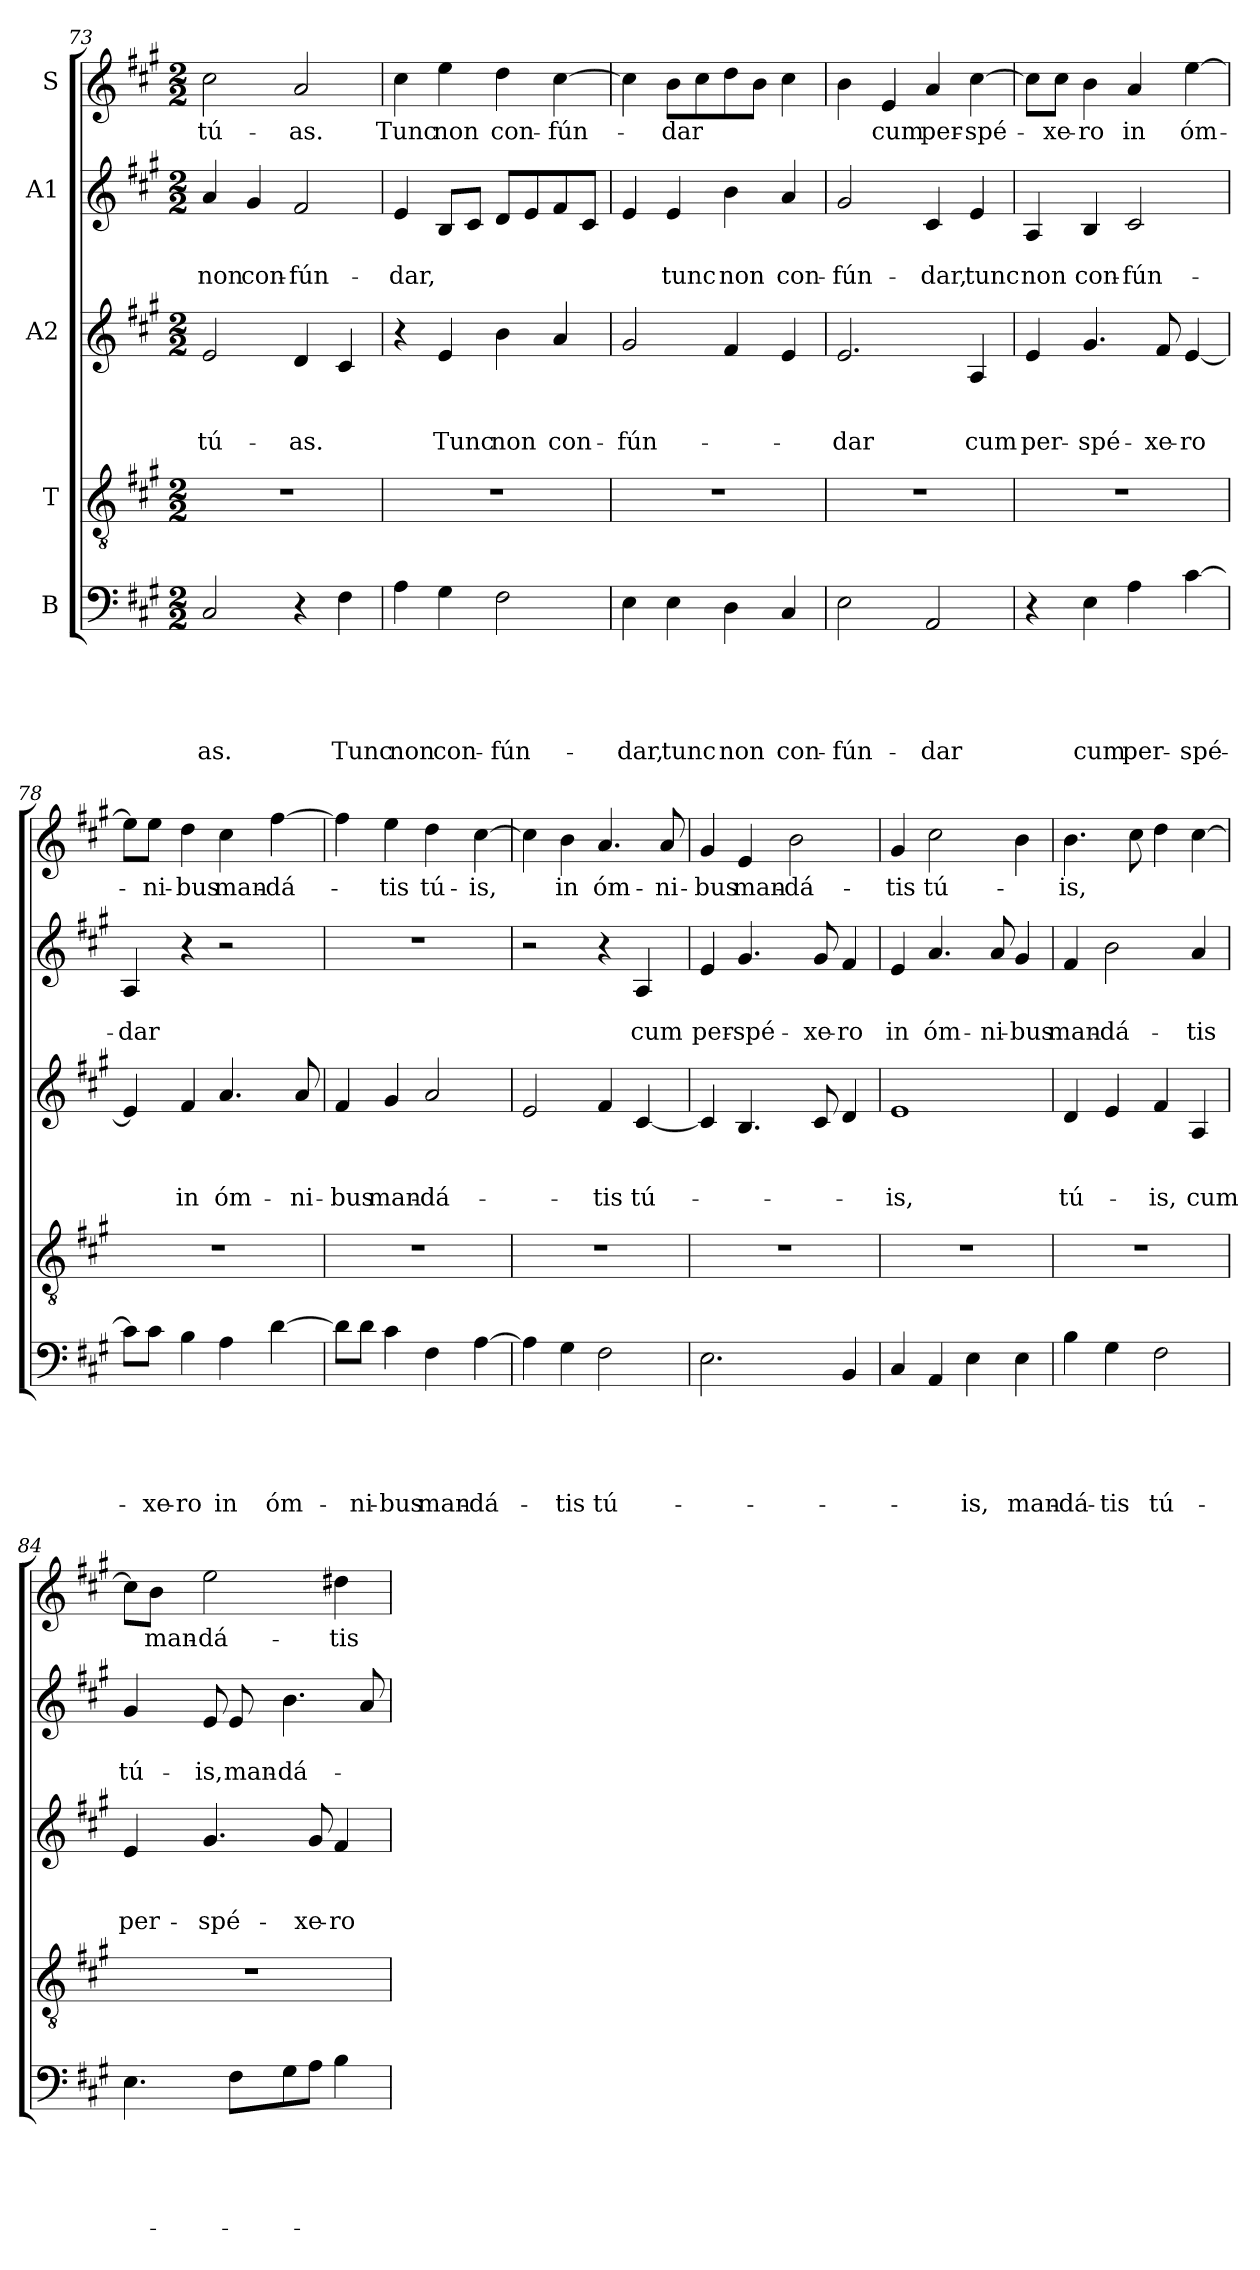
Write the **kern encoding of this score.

**kern	**text	**text	**text	**text	**text	**kern	**kern	**text	**text	**text	**kern	**text	**text	**kern	**text
*part5	*part5	*part5	*part5	*part5	*part5	*part4	*part3	*part3	*part3	*part3	*part2	*part2	*part2	*part1	*part1
*staff5	*staff5	*staff5	*staff5	*staff5	*staff5	*staff4	*staff3	*staff3	*staff3	*staff3	*staff2	*staff2	*staff2	*staff1	*staff1
*I"B	*	*	*	*	*	*I"T	*I"A2	*	*	*	*I"A1	*	*	*I"S	*
*clefF4	*	*	*	*	*	*clefGv2	*clefG2	*	*	*	*clefG2	*	*	*clefG2	*
*k[f#c#g#]	*	*	*	*	*	*k[f#c#g#]	*k[f#c#g#]	*	*	*	*k[f#c#g#]	*	*	*k[f#c#g#]	*
*A:	*	*	*	*	*	*A:	*A:	*	*	*	*A:	*	*	*A:	*
*M2/2	*	*	*	*	*	*M2/2	*M2/2	*	*	*	*M2/2	*	*	*M2/2	*
=73	=73	=73	=73	=73	=73	=73	=73	=73	=73	=73	=73	=73	=73	=73	=73
!	!	!	!	!	!LO:LY:b	!	!	!	!	!LO:LY:b	!	!	!LO:LY:b	!	!LO:LY:b
2C#/	.	.	.	.	-as.	1r	2e/	.	.	tú-	4a/	.	non	2cc#\	tú-
!	!	!	!	!	!	!	!	!	!	!	!	!	!LO:LY:b	!	!
.	.	.	.	.	.	.	.	.	.	.	4g#/	.	con-	.	.
!	!	!	!	!	!	!	!	!	!	!LO:LY:b	!	!	!LO:LY:b	!	!LO:LY:b
4r	.	.	.	.	.	.	4d/	.	.	-as.	2f#/	.	-fún-	2a/	-as.
!	!	!	!	!	!LO:LY:b	!	!	!	!	!	!	!	!	!	!
4F#\	.	.	.	.	Tunc	.	4c#/	.	.	.	.	.	.	.	.
=74	=74	=74	=74	=74	=74	=74	=74	=74	=74	=74	=74	=74	=74	=74	=74
!	!	!	!	!	!LO:LY:b	!	!	!	!	!	!	!	!LO:LY:b	!	!LO:LY:b
4A\	.	.	.	.	non	1r	4r	.	.	.	4e/	.	-dar,	4cc#\	Tunc
!	!	!	!	!	!LO:LY:b	!	!	!	!	!LO:LY:b	!	!	!	!	!LO:LY:b
4G#\	.	.	.	.	con-	.	4e/	.	.	Tunc	8B/L	.	.	4ee\	non
.	.	.	.	.	.	.	.	.	.	.	8c#/J	.	.	.	.
!	!	!	!	!	!LO:LY:b	!	!	!	!	!LO:LY:b	!	!	!	!	!LO:LY:b
2F#\	.	.	.	.	-fún-	.	4b\	.	.	non	8d/L	.	.	4dd\	con-
.	.	.	.	.	.	.	.	.	.	.	8e/	.	.	.	.
!	!	!	!	!	!	!	!	!	!	!LO:LY:b	!	!	!	!	!LO:LY:b
.	.	.	.	.	.	.	4a/	.	.	con-	8f#/	.	.	[4cc#\	-fún-
.	.	.	.	.	.	.	.	.	.	.	8c#/J	.	.	.	.
=75	=75	=75	=75	=75	=75	=75	=75	=75	=75	=75	=75	=75	=75	=75	=75
!	!	!	!	!	!LO:LY:b	!	!	!	!	!LO:LY:b	!	!	!	!	!
4E\	.	.	.	.	-dar,	1r	2g#/	.	.	-fún-	4e/	.	.	4cc#\]	.
!	!	!	!	!	!LO:LY:b	!	!	!	!	!	!	!	!LO:LY:b	!	!LO:LY:b
4E\	.	.	.	.	tunc	.	.	.	.	.	4e/	.	tunc	8b\L	-dar
.	.	.	.	.	.	.	.	.	.	.	.	.	.	8cc#\	.
!	!	!	!	!	!LO:LY:b	!	!	!	!	!	!	!	!LO:LY:b	!	!
4D\	.	.	.	.	non	.	4f#/	.	.	.	4b\	.	non	8dd\	.
.	.	.	.	.	.	.	.	.	.	.	.	.	.	8b\J	.
!	!	!	!	!	!LO:LY:b	!	!	!	!	!	!	!	!LO:LY:b	!	!
4C#/	.	.	.	.	con-	.	4e/	.	.	.	4a/	.	con-	4cc#\	.
=76	=76	=76	=76	=76	=76	=76	=76	=76	=76	=76	=76	=76	=76	=76	=76
!	!	!	!	!	!LO:LY:b	!	!	!	!	!LO:LY:b	!	!	!LO:LY:b	!	!
2E\	.	.	.	.	-fún-	1r	2.e/	.	.	-dar	2g#/	.	-fún-	4b\	.
!	!	!	!	!	!	!	!	!	!	!	!	!	!	!	!LO:LY:b
.	.	.	.	.	.	.	.	.	.	.	.	.	.	4e/	cum
!	!	!	!	!	!LO:LY:b	!	!	!	!	!	!	!	!LO:LY:b	!	!LO:LY:b
2AA/	.	.	.	.	-dar	.	.	.	.	.	4c#/	.	-dar,	4a/	per-
!	!	!	!	!	!	!	!	!	!	!LO:LY:b	!	!	!LO:LY:b	!	!LO:LY:b
.	.	.	.	.	.	.	4A/	.	.	cum	4e/	.	tunc	[4cc#\	-spé-
!!LO:PB:g=z
=77	=77	=77	=77	=77	=77	=77	=77	=77	=77	=77	=77	=77	=77	=77	=77
!	!	!	!	!	!	!	!	!	!	!LO:LY:b	!	!	!LO:LY:b	!	!
4r	.	.	.	.	.	1r	4e/	.	.	per-	4A/	.	non	8cc#\L]	.
!	!	!	!	!	!	!	!	!	!	!	!	!	!	!	!LO:LY:b
.	.	.	.	.	.	.	.	.	.	.	.	.	.	8cc#\J	-xe-
!	!	!	!	!	!LO:LY:b	!	!	!	!	!LO:LY:b	!	!	!LO:LY:b	!	!LO:LY:b
4E\	.	.	.	.	cum	.	4.g#/	.	.	-spé-	4B/	.	con-	4b\	-ro
!	!	!	!	!	!LO:LY:b	!	!	!	!	!	!	!	!LO:LY:b	!	!LO:LY:b
4A\	.	.	.	.	per-	.	.	.	.	.	2c#/	.	-fún-	4a/	in
!	!	!	!	!	!	!	!	!	!	!LO:LY:b	!	!	!	!	!
.	.	.	.	.	.	.	8f#/	.	.	-xe-	.	.	.	.	.
!	!	!	!	!	!LO:LY:b	!	!	!	!	!LO:LY:b	!	!	!	!	!LO:LY:b
[4c#\	.	.	.	.	-spé-	.	[4e/	.	.	-ro	.	.	.	[4ee\	óm-
=78	=78	=78	=78	=78	=78	=78	=78	=78	=78	=78	=78	=78	=78	=78	=78
!	!	!	!	!	!	!	!	!	!	!	!	!	!LO:LY:b	!	!
8c#\L]	.	.	.	.	.	1r	4e/]	.	.	.	4A/	.	-dar	8ee\L]	.
!	!	!	!	!	!LO:LY:b	!	!	!	!	!	!	!	!	!	!LO:LY:b
8c#\J	.	.	.	.	-xe-	.	.	.	.	.	.	.	.	8ee\J	-ni-
!	!	!	!	!	!LO:LY:b	!	!	!	!	!LO:LY:b	!	!	!	!	!LO:LY:b
4B\	.	.	.	.	-ro	.	4f#/	.	.	in	4r	.	.	4dd\	-bus
!	!	!	!	!	!LO:LY:b	!	!	!	!	!LO:LY:b	!	!	!	!	!LO:LY:b
4A\	.	.	.	.	in	.	4.a/	.	.	óm-	2r	.	.	4cc#\	man-
!	!	!	!	!	!LO:LY:b	!	!	!	!	!	!	!	!	!	!LO:LY:b
[4d\	.	.	.	.	óm-	.	.	.	.	.	.	.	.	[4ff#\	-dá-
!	!	!	!	!	!	!	!	!	!	!LO:LY:b	!	!	!	!	!
.	.	.	.	.	.	.	8a/	.	.	-ni-	.	.	.	.	.
=79	=79	=79	=79	=79	=79	=79	=79	=79	=79	=79	=79	=79	=79	=79	=79
!	!	!	!	!	!	!	!	!	!	!LO:LY:b	!	!	!	!	!
8d\L]	.	.	.	.	.	1r	4f#/	.	.	-bus	1r	.	.	4ff#\]	.
!	!	!	!	!	!LO:LY:b	!	!	!	!	!	!	!	!	!	!
8d\J	.	.	.	.	-ni-	.	.	.	.	.	.	.	.	.	.
!	!	!	!	!	!LO:LY:b	!	!	!	!	!LO:LY:b	!	!	!	!	!LO:LY:b
4c#\	.	.	.	.	-bus	.	4g#/	.	.	man-	.	.	.	4ee\	-tis
!	!	!	!	!	!LO:LY:b	!	!	!	!	!LO:LY:b	!	!	!	!	!LO:LY:b
4F#\	.	.	.	.	man-	.	2a/	.	.	-dá-	.	.	.	4dd\	tú-
!	!	!	!	!	!LO:LY:b	!	!	!	!	!	!	!	!	!	!LO:LY:b
[4A\	.	.	.	.	-dá-	.	.	.	.	.	.	.	.	[4cc#\	-is,
=80	=80	=80	=80	=80	=80	=80	=80	=80	=80	=80	=80	=80	=80	=80	=80
4A\]	.	.	.	.	.	1r	2e/	.	.	.	2r	.	.	4cc#\]	.
!	!	!	!	!	!LO:LY:b	!	!	!	!	!	!	!	!	!	!LO:LY:b
4G#\	.	.	.	.	-tis	.	.	.	.	.	.	.	.	4b\	in
!	!	!	!	!	!LO:LY:b	!	!	!	!	!LO:LY:b	!	!	!	!	!LO:LY:b
2F#\	.	.	.	.	tú-	.	4f#/	.	.	-tis	4r	.	.	4.a/	óm-
!	!	!	!	!	!	!	!	!	!	!LO:LY:b	!	!	!LO:LY:b	!	!
.	.	.	.	.	.	.	[4c#/	.	.	tú-	4A/	.	cum	.	.
!	!	!	!	!	!	!	!	!	!	!	!	!	!	!	!LO:LY:b
.	.	.	.	.	.	.	.	.	.	.	.	.	.	8a/	-ni-
=81	=81	=81	=81	=81	=81	=81	=81	=81	=81	=81	=81	=81	=81	=81	=81
!	!	!	!	!	!	!	!	!	!	!	!	!	!LO:LY:b	!	!LO:LY:b
2.E\	.	.	.	.	.	1r	4c#/]	.	.	.	4e/	.	per-	4g#/	-bus
!	!	!	!	!	!	!	!	!	!	!	!	!	!LO:LY:b	!	!LO:LY:b
.	.	.	.	.	.	.	4.B/	.	.	.	4.g#/	.	-spé-	4e/	man-
!	!	!	!	!	!	!	!	!	!	!	!	!	!	!	!LO:LY:b
.	.	.	.	.	.	.	.	.	.	.	.	.	.	2b\	-dá-
!	!	!	!	!	!	!	!	!	!	!	!	!	!LO:LY:b	!	!
.	.	.	.	.	.	.	8c#/	.	.	.	8g#/	.	-xe-	.	.
!	!	!	!	!	!	!	!	!	!	!	!	!	!LO:LY:b	!	!
4BB/	.	.	.	.	.	.	4d/	.	.	.	4f#/	.	-ro	.	.
!!LO:LB:g=z
=82	=82	=82	=82	=82	=82	=82	=82	=82	=82	=82	=82	=82	=82	=82	=82
!	!	!	!	!	!	!	!	!	!	!LO:LY:b	!	!	!LO:LY:b	!	!LO:LY:b
4C#/	.	.	.	.	.	1r	1e	.	.	-is,	4e/	.	in	4g#/	-tis
!	!	!	!	!	!	!	!	!	!	!	!	!	!LO:LY:b	!	!LO:LY:b
4AA/	.	.	.	.	.	.	.	.	.	.	4.a/	.	óm-	2cc#\	tú-
!	!	!	!	!	!LO:LY:b	!	!	!	!	!	!	!	!	!	!
4E\	.	.	.	.	-is,	.	.	.	.	.	.	.	.	.	.
!	!	!	!	!	!	!	!	!	!	!	!	!	!LO:LY:b	!	!
.	.	.	.	.	.	.	.	.	.	.	8a/	.	-ni-	.	.
!	!	!	!	!	!LO:LY:b	!	!	!	!	!	!	!	!LO:LY:b	!	!
4E\	.	.	.	.	man-	.	.	.	.	.	4g#/	.	-bus	4b\	.
=83	=83	=83	=83	=83	=83	=83	=83	=83	=83	=83	=83	=83	=83	=83	=83
!	!	!	!	!	!LO:LY:b	!	!	!	!	!LO:LY:b	!	!	!LO:LY:b	!	!LO:LY:b
4B\	.	.	.	.	-dá-	1r	4d/	.	.	tú-	4f#/	.	man-	4.b\	-is,
!	!	!	!	!	!LO:LY:b	!	!	!	!	!	!	!	!LO:LY:b	!	!
4G#\	.	.	.	.	-tis	.	4e/	.	.	.	2b\	.	-dá-	.	.
.	.	.	.	.	.	.	.	.	.	.	.	.	.	8cc#\	.
!	!	!	!	!	!LO:LY:b	!	!	!	!	!LO:LY:b	!	!	!	!	!
2F#\	.	.	.	.	tú-	.	4f#/	.	.	-is,	.	.	.	4dd\	.
!	!	!	!	!	!	!	!	!	!	!LO:LY:b	!	!	!LO:LY:b	!	!
.	.	.	.	.	.	.	4A/	.	.	cum	4a/	.	-tis	[4cc#\	.
=84	=84	=84	=84	=84	=84	=84	=84	=84	=84	=84	=84	=84	=84	=84	=84
!	!	!	!	!	!	!	!	!	!	!LO:LY:b	!	!	!LO:LY:b	!	!
4.E\	.	.	.	.	.	1r	4e/	.	.	per-	4g#/	.	tú-	8cc#\L]	.
!	!	!	!	!	!	!	!	!	!	!	!	!	!	!	!LO:LY:b
.	.	.	.	.	.	.	.	.	.	.	.	.	.	8b\J	man-
!	!	!	!	!	!	!	!	!	!	!LO:LY:b	!	!	!LO:LY:b	!	!LO:LY:b
.	.	.	.	.	.	.	4.g#/	.	.	-spé-	8e/	.	-is,	2ee\	-dá-
!	!	!	!	!	!	!	!	!	!	!	!	!	!LO:LY:b	!	!
8F#\L	.	.	.	.	.	.	.	.	.	.	8e/	.	man-	.	.
!	!	!	!	!	!	!	!	!	!	!	!	!	!LO:LY:b	!	!
8G#\	.	.	.	.	.	.	.	.	.	.	4.b\	.	-dá-	.	.
!	!	!	!	!	!	!	!	!	!	!LO:LY:b	!	!	!	!	!
8A\J	.	.	.	.	.	.	8g#/	.	.	-xe-	.	.	.	.	.
!	!	!	!	!	!	!	!	!	!	!LO:LY:b	!	!	!	!	!LO:LY:b
4B\	.	.	.	.	.	.	4f#/	.	.	-ro	.	.	.	4dd#X\	-tis
.	.	.	.	.	.	.	.	.	.	.	8a/	.	.	.	.
=	=	=	=	=	=	=	=	=	=	=	=	=	=	=	=
*-	*-	*-	*-	*-	*-	*-	*-	*-	*-	*-	*-	*-	*-	*-	*-
